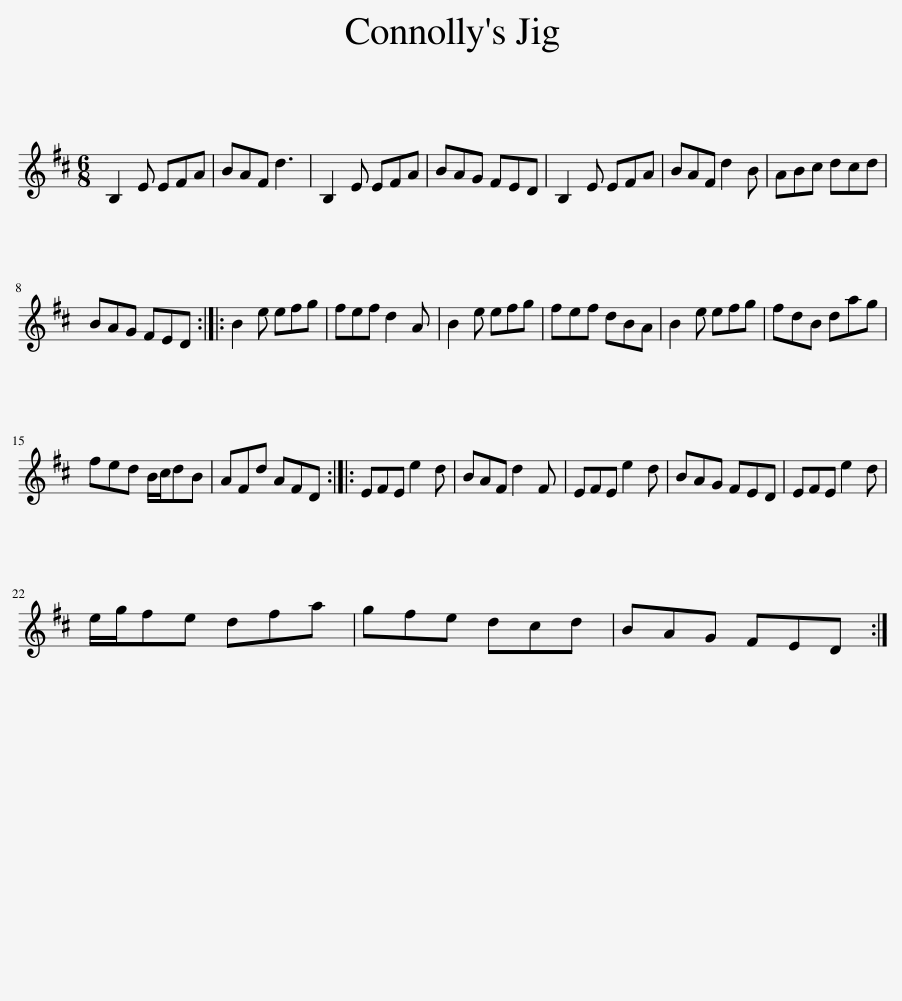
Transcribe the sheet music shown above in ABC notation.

X:1
L:1/8
M:6/8
I:linebreak $
K:D
V:1 treble
V:1
 B,2 E EFA | BAF d3 | B,2 E EFA | BAG FED | B,2 E EFA | %5
 BAF d2 B | ABc dcd |$ BAG FED :: B2 e efg | fef d2 A | %10
 B2 e efg | fef dBA | B2 e efg | fdB dag |$ fed B/c/dB | %15
 AFd AFD :: EFE e2 d | BAF d2 F | EFE e2 d | BAG FED | %20
 EFE e2 d |$ e/g/fe dfa | gfe dcd | BAG FED :| %24
